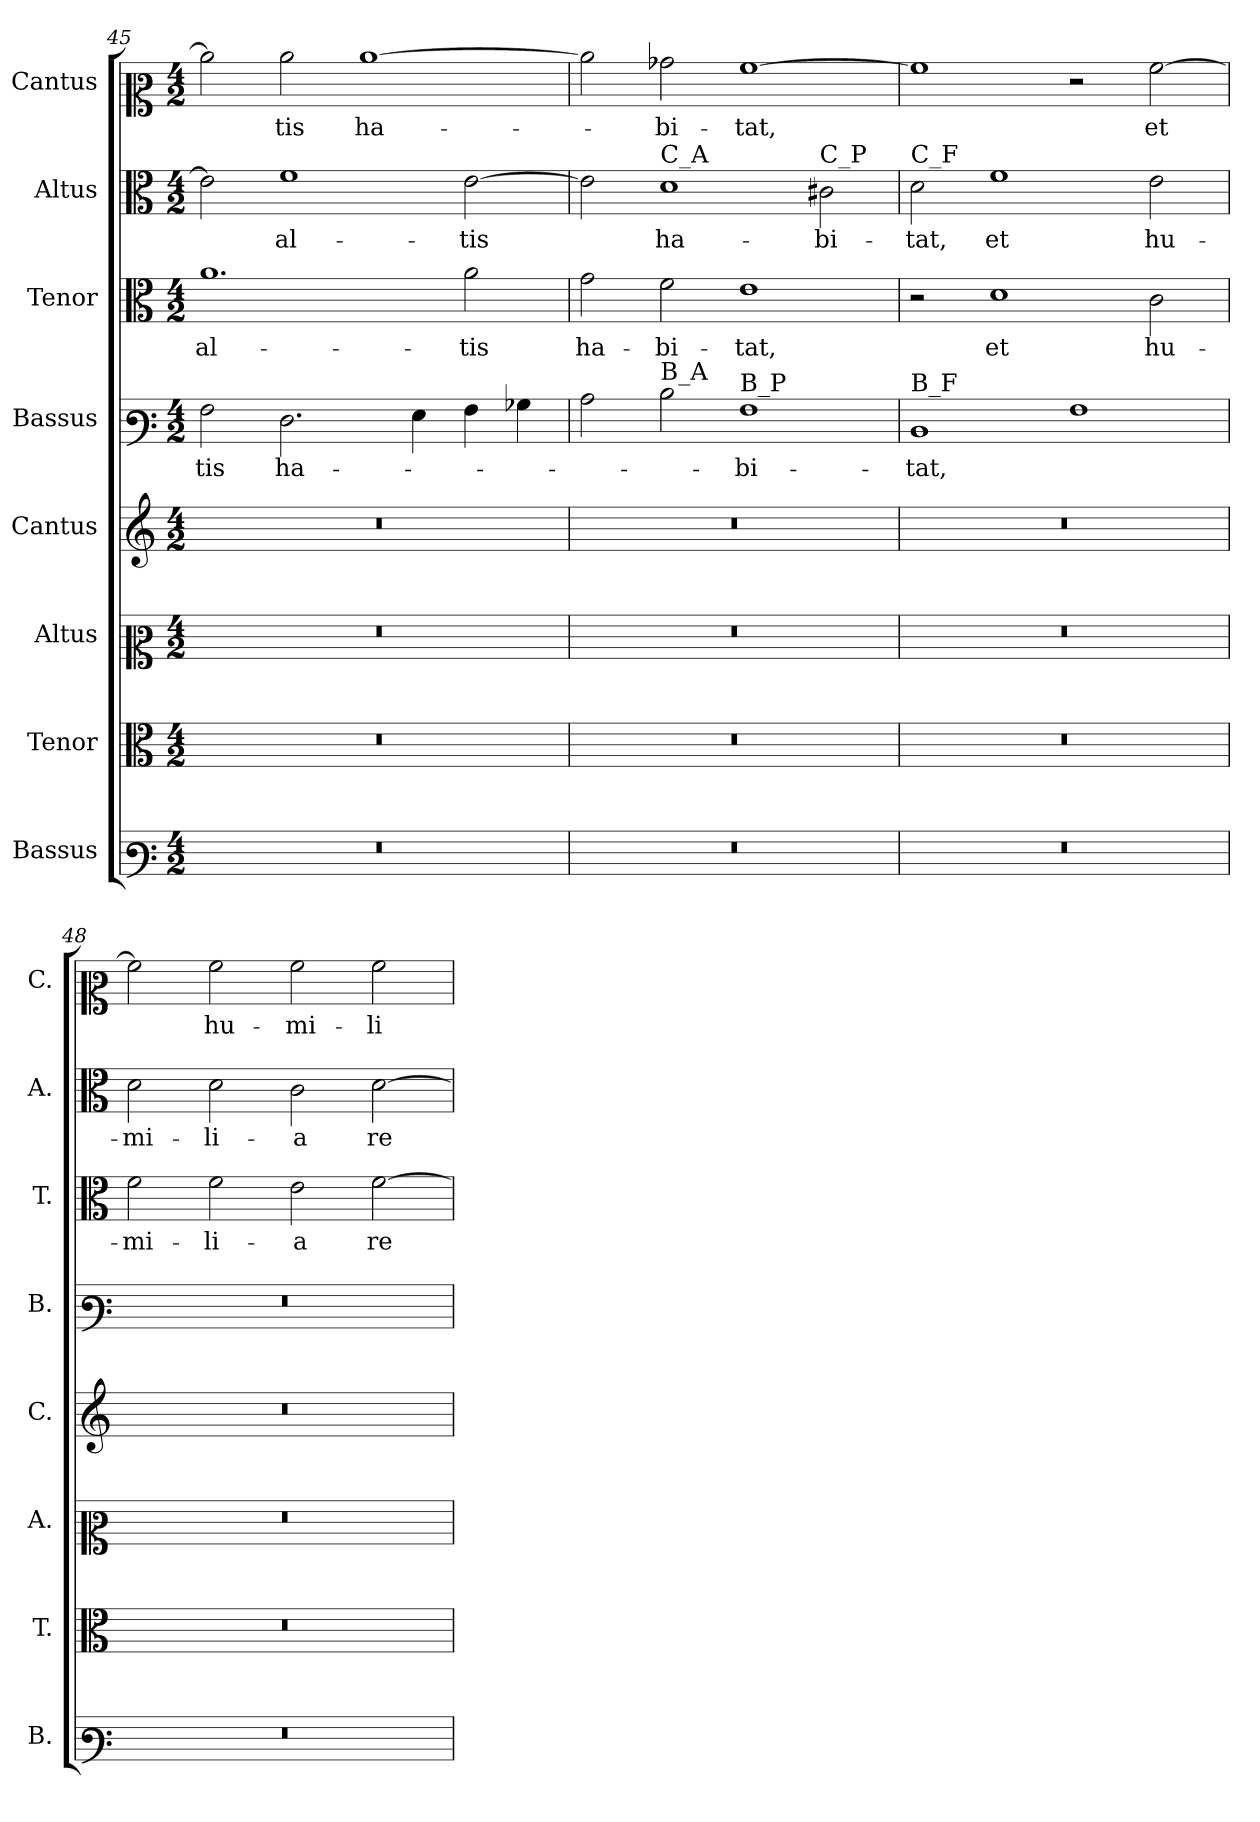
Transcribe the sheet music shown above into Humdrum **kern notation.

**kern	**kern	**kern	**kern	**kern	**text	**kern	**text	**kern	**text	**kern	**text
*part8	*part7	*part6	*part5	*part4	*part4	*part3	*part3	*part2	*part2	*part1	*part1
*staff8	*staff7	*staff6	*staff5	*staff4	*staff4	*staff3	*staff3	*staff2	*staff2	*staff1	*staff1
*I"Bassus	*I"Tenor	*I"Altus	*I"Cantus	*I"Bassus	*	*I"Tenor	*	*I"Altus	*	*I"Cantus	*
*I'B.	*I'T.	*I'A.	*I'C.	*I'B.	*	*I'T.	*	*I'A.	*	*I'C.	*
*clefF3	*clefC3	*clefC2	*clefG2	*clefF3	*	*clefC3	*	*clefC3	*	*clefC2	*
*k[]	*k[]	*k[]	*k[]	*k[]	*	*k[]	*	*k[]	*	*k[]	*
*M4/2	*M4/2	*M4/2	*M4/2	*M4/2	*	*M4/2	*	*M4/2	*	*M4/2	*
=45	=45	=45	=45	=45	=45	=45	=45	=45	=45	=45	=45
!LO:N:vis=1	!LO:N:vis=1	!LO:N:vis=1	!LO:N:vis=1	!	!	!	!	!	!	!	!
0r	0r	0r	0r	2A\	-tis	1.a	al-	2e\]	.	2cc\]	.
.	.	.	.	2.F\	ha-	.	.	1f	al-	2cc\	-tis
.	.	.	.	.	.	.	.	.	.	[1cc	ha-
.	.	.	.	4G\	.	.	.	.	.	.	.
.	.	.	.	4A\	.	2a\	-tis	[2e\	tis	.	.
.	.	.	.	4B-X\	.	.	.	.	.	.	.
=46	=46	=46	=46	=46	=46	=46	=46	=46	=46	=46	=46
!LO:N:vis=1	!LO:N:vis=1	!LO:N:vis=1	!LO:N:vis=1	!	!	!	!	!	!	!	!
0r	0r	0r	0r	2c\	.	2g\	ha-	2e\]	.	2cc\]	.
!	!	!	!	!	!	!	!	!LO:TX:a:t=C_A	!	!	!
!	!	!	!	!LO:TX:a:t=B_A	!	!	!	!	!	!	!
.	.	.	.	2d\	.	2f\	-bi-	1d	ha-	2b-X\	-bi-
!	!	!	!	!LO:TX:a:t=B_P	!	!	!	!	!	!	!
.	.	.	.	1A	bi-	1e	-tat,	.	.	[1a	-tat,
!	!	!	!	!	!	!	!	!LO:TX:a:t=C_P	!	!	!
.	.	.	.	.	.	.	.	2c#X\	-bi-	.	.
!!LO:LB:g=z
=47	=47	=47	=47	=47	=47	=47	=47	=47	=47	=47	=47
!	!	!	!	!	!	!	!	!LO:TX:a:t=C_F	!	!	!
!	!	!	!	!LO:TX:a:t=B_F	!	!	!	!	!	!	!
!LO:N:vis=1	!LO:N:vis=1	!LO:N:vis=1	!LO:N:vis=1	!	!	!	!	!	!	!	!
0r	0r	0r	0r	1D	-tat,	2r	.	2d\	-tat,	1a]	.
.	.	.	.	.	.	1d	et	1f	et	.	.
.	.	.	.	1A	.	.	.	.	.	2r	.
.	.	.	.	.	.	2c\	hu-	2e\	hu-	[2a\	et
!!LO:PB:g=z
=48	=48	=48	=48	=48	=48	=48	=48	=48	=48	=48	=48
!LO:N:vis=1	!LO:N:vis=1	!LO:N:vis=1	!LO:N:vis=1	!LO:N:vis=1	!	!	!	!	!	!	!
0r	0r	0r	0r	0r	.	2f\	-mi-	2d\	-mi-	2a\]	.
.	.	.	.	.	.	2f\	-li-	2d\	-li-	2a\	hu-
.	.	.	.	.	.	2e\	-a	2c\	a	2a\	-mi-
.	.	.	.	.	.	[2f\	re-	[2d\	re-	2a\	-li-
=	=	=	=	=	=	=	=	=	=	=	=
*-	*-	*-	*-	*-	*-	*-	*-	*-	*-	*-	*-
